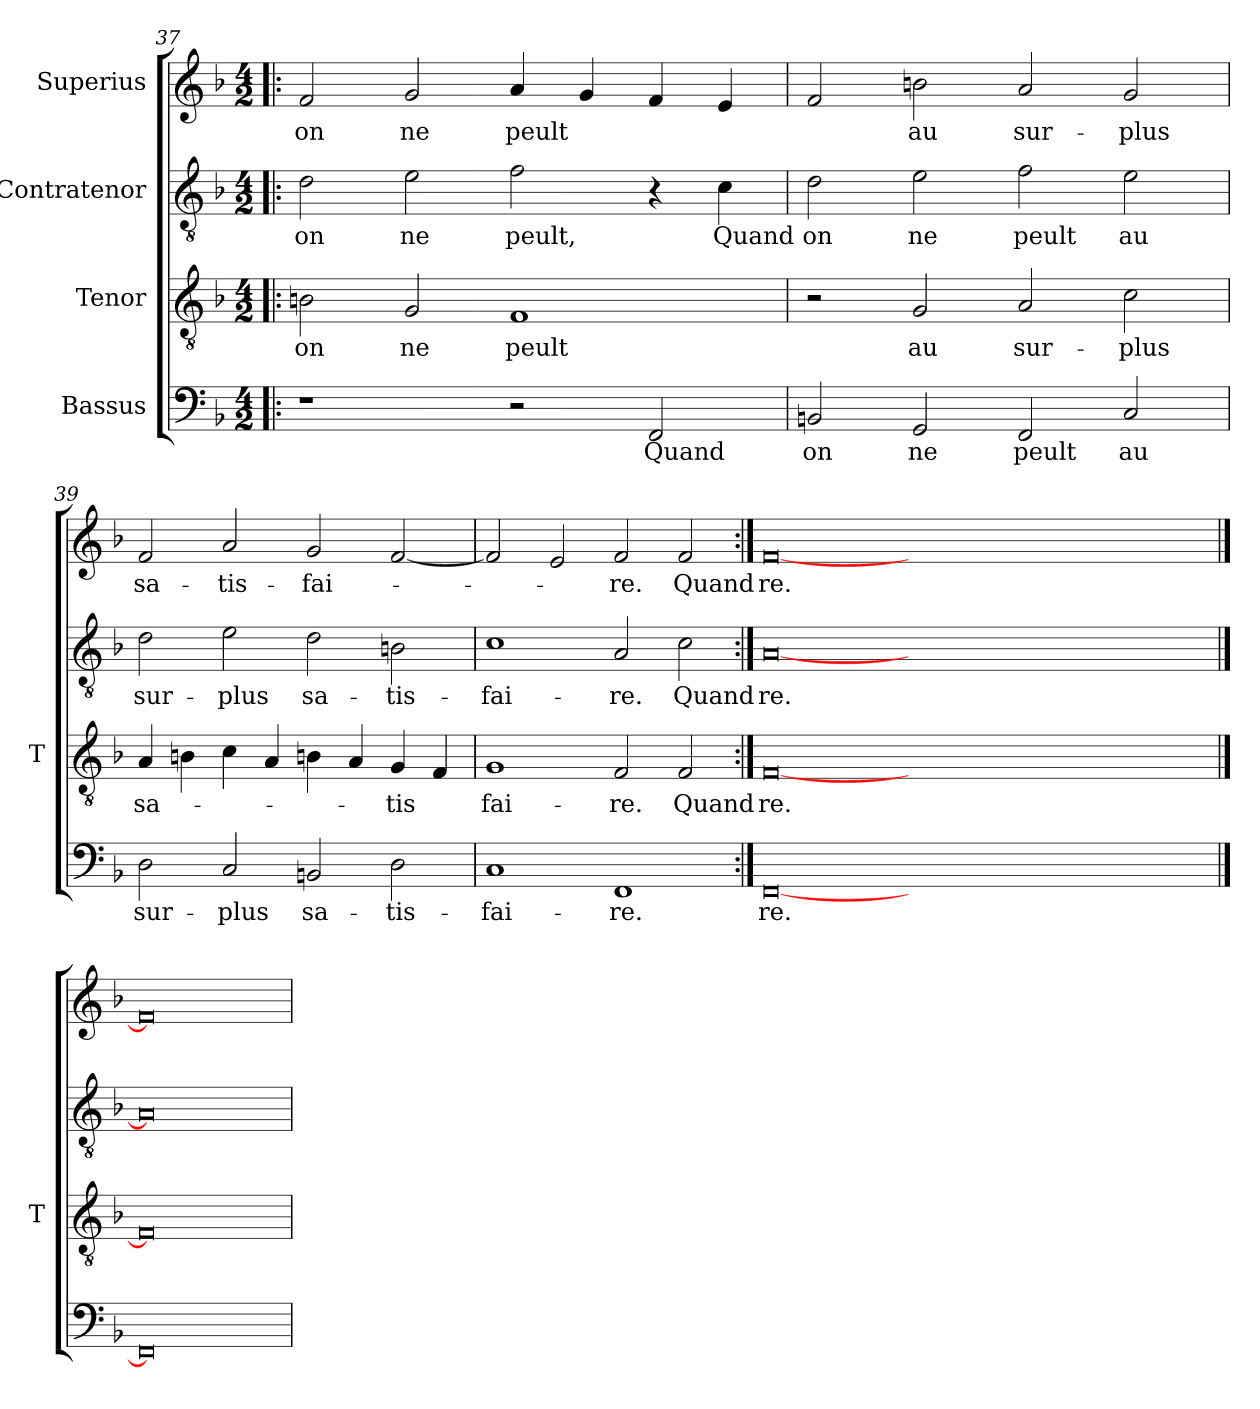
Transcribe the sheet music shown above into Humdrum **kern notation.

**kern	**text	**kern	**text	**kern	**text	**kern	**text
*part4	*part4	*part3	*part3	*part2	*part2	*part1	*part1
*staff4	*staff4	*staff3	*staff3	*staff2	*staff2	*staff1	*staff1
*I"Bassus	*	*I"Tenor	*	*I"Contratenor	*	*I"Superius	*
*	*	*I'T	*	*	*	*	*
*clefF4	*	*clefGv2	*	*clefGv2	*	*clefG2	*
*k[b-]	*	*k[b-]	*	*k[b-]	*	*k[b-]	*
*M4/2	*	*M4/2	*	*M4/2	*	*M4/2	*
=37!|:	=37!|:	=37!|:	=37!|:	=37!|:	=37!|:	=37!|:	=37!|:
1r	.	2Bn	-on	2d	-on	2f	-on
.	.	2G	-ne	2e	-ne	2g	-ne
2r	.	1F	-peult	2f	-peult,	4a	-peult
.	.	.	.	.	.	4g	.
2FF	-Quand	.	.	4r	.	4f	.
.	.	.	.	4c	-Quand	4e	.
=38	=38	=38	=38	=38	=38	=38	=38
2BBn	-on	2r	.	2d	-on	2f	.
2GG	-ne	2G	-au	2e	-ne	2bn	-au
2FF	-peult	2A	sur-	2f	-peult	2a	sur-
2C	-au	2c	-plus	2e	-au	2g	-plus
=39	=39	=39	=39	=39	=39	=39	=39
2D	sur-	4A	sa-	2d	sur-	2f	sa-
.	.	4Bn	.	.	.	.	.
2C	-plus	4c	.	2e	-plus	2a	tis-
.	.	4A	.	.	.	.	.
2BBn	sa-	4Bn	.	2d	sa-	2g	fai-
.	.	4A	.	.	.	.	.
2D	tis-	4G	-tis	2Bn	tis-	[2f	.
.	.	4F	.	.	.	.	.
=40	=40	=40	=40	=40	=40	=40	=40
1C	fai-	1G	fai-	1c	fai-	2f]	.
.	.	.	.	.	.	2e	.
1FF	-re.	2F	-re.	2A	-re.	2f	-re.
.	.	2F	-Quand	2c	-Quand	2fi	-Quand
=41:|!	=41:|!	=41:|!	=41:|!	=41:|!	=41:|!	=41:|!	=41:|!
[0FF	-re.	[0F	-re.	[0A	-re.	[0f	-re.
0ryy	.	0ryy	.	0ryy	.	0ryy	.
2ryy	.	2ryy	.	2ryy	.	2ryy	.
1ryy	.	1ryy	.	1ryy	.	1ryy	.
==42	==42	==42	==42	==42	==42	==42	==42
0FF]	.	0F]	.	0A]	.	0f]	.
=	=	=	=	=	=	=	=
*-	*-	*-	*-	*-	*-	*-	*-
